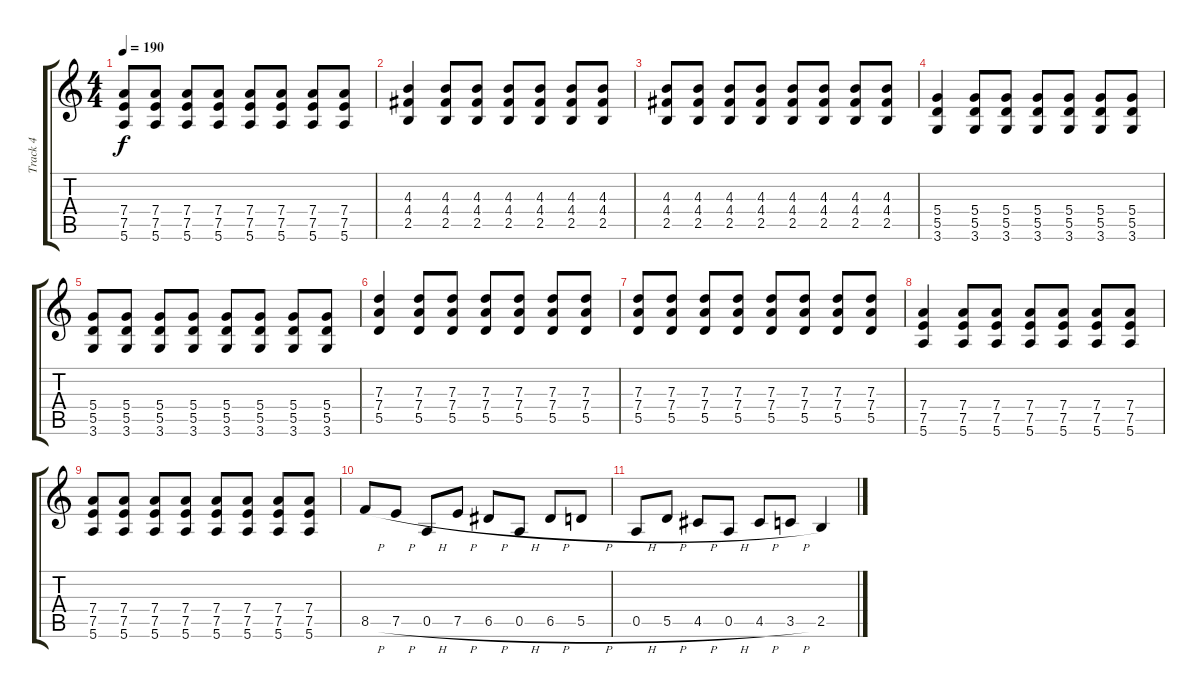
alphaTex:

\track ("Track 4" "Track 4") {instrument distortionguitar}
\staff {score tabs}
\tuning (E4 B3 G3 D3 A2 E2) {hide}
\ts (4 4)
\tempo 190
\clef g2
\ks c
(7.4 7.5 5.6).8{dy f} (7.4 7.5 5.6).8 (7.4 7.5 5.6).8 (7.4 7.5 5.6).8 (7.4 7.5 5.6).8 (7.4 7.5 5.6).8 (7.4 7.5 5.6).8 (7.4 7.5 5.6).8 |
(4.3 4.4 2.5).4 (4.3 4.4 2.5).8 (4.3 4.4 2.5).8 (4.3 4.4 2.5).8 (4.3 4.4 2.5).8 (4.3 4.4 2.5).8 (4.3 4.4 2.5).8 |
(4.3 4.4 2.5).8 (4.3 4.4 2.5).8 (4.3 4.4 2.5).8 (4.3 4.4 2.5).8 (4.3 4.4 2.5).8 (4.3 4.4 2.5).8 (4.3 4.4 2.5).8 (4.3 4.4 2.5).8 |
(5.4 5.5 3.6).4 (5.4 5.5 3.6).8 (5.4 5.5 3.6).8 (5.4 5.5 3.6).8 (5.4 5.5 3.6).8 (5.4 5.5 3.6).8 (5.4 5.5 3.6).8 |
(5.4 5.5 3.6).8 (5.4 5.5 3.6).8 (5.4 5.5 3.6).8 (5.4 5.5 3.6).8 (5.4 5.5 3.6).8 (5.4 5.5 3.6).8 (5.4 5.5 3.6).8 (5.4 5.5 3.6).8 |
(7.3 7.4 5.5).4 (7.3 7.4 5.5).8 (7.3 7.4 5.5).8 (7.3 7.4 5.5).8 (7.3 7.4 5.5).8 (7.3 7.4 5.5).8 (7.3 7.4 5.5).8 |
(7.3 7.4 5.5).8 (7.3 7.4 5.5).8 (7.3 7.4 5.5).8 (7.3 7.4 5.5).8 (7.3 7.4 5.5).8 (7.3 7.4 5.5).8 (7.3 7.4 5.5).8 (7.3 7.4 5.5).8 |
(7.4 7.5 5.6).4 (7.4 7.5 5.6).8 (7.4 7.5 5.6).8 (7.4 7.5 5.6).8 (7.4 7.5 5.6).8 (7.4 7.5 5.6).8 (7.4 7.5 5.6).8 |
(7.4 7.5 5.6).8 (7.4 7.5 5.6).8 (7.4 7.5 5.6).8 (7.4 7.5 5.6).8 (7.4 7.5 5.6).8 (7.4 7.5 5.6).8 (7.4 7.5 5.6).8 (7.4 7.5 5.6).8 |
8.5{h}.8 7.5{h}.8 0.5{h}.8 7.5{h}.8 6.5{h}.8 0.5{h}.8 6.5{h}.8 5.5{h}.8 |
0.5{h}.8 5.5{h}.8 4.5{h}.8 0.5{h}.8 4.5{h}.8 3.5{h}.8 2.5.4
